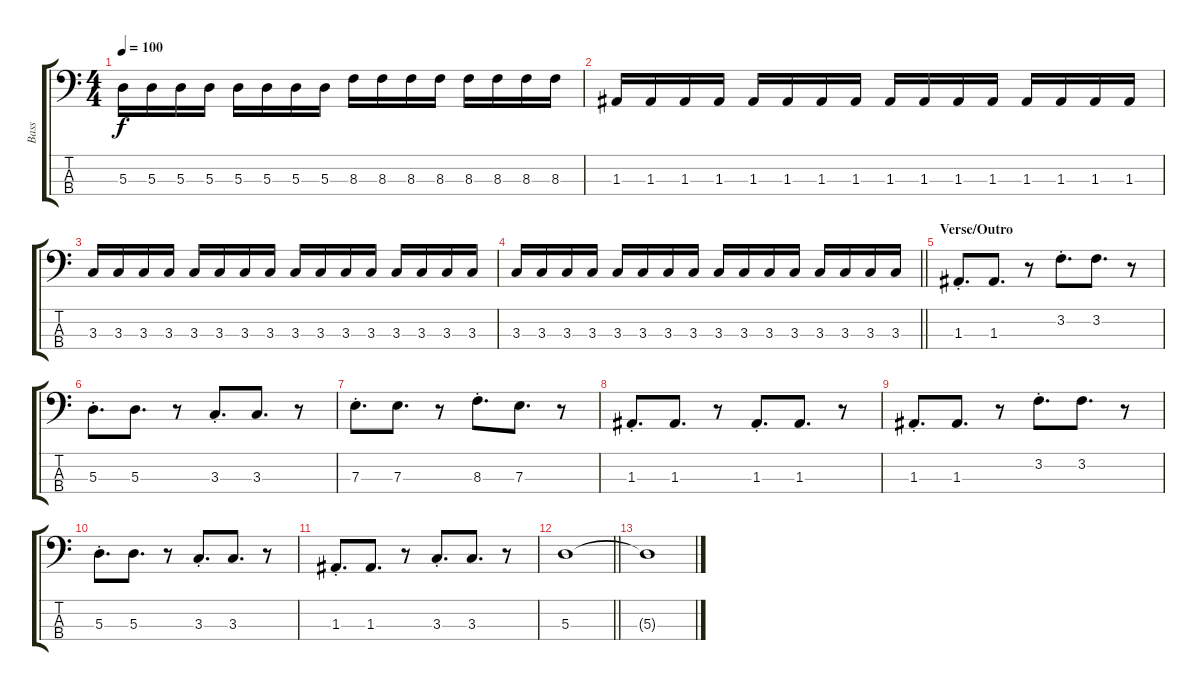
\track ("Bass" "Bass") {instrument electricbasspick}
\staff {score tabs}
\tuning (G2 D2 A1 E1) {hide}
\ts (4 4)
\tempo 100
\clef f4
\ks c
5.3.16{dy f} 5.3.16 5.3.16 5.3.16 5.3.16 5.3.16 5.3.16 5.3.16 8.3.16 8.3.16 8.3.16 8.3.16 8.3.16 8.3.16 8.3.16 8.3.16 |
1.3.16 1.3.16 1.3.16 1.3.16 1.3.16 1.3.16 1.3.16 1.3.16 1.3.16 1.3.16 1.3.16 1.3.16 1.3.16 1.3.16 1.3.16 1.3.16 |
3.3.16 3.3.16 3.3.16 3.3.16 3.3.16 3.3.16 3.3.16 3.3.16 3.3.16 3.3.16 3.3.16 3.3.16 3.3.16 3.3.16 3.3.16 3.3.16 |
\barLineRight lightlight
3.3.16 3.3.16 3.3.16 3.3.16 3.3.16 3.3.16 3.3.16 3.3.16 3.3.16 3.3.16 3.3.16 3.3.16 3.3.16 3.3.16 3.3.16 3.3.16 |
\section ("" "Verse/Outro")
1.3{st}.8{d} 1.3.8{d} r.8 3.2{st}.8{d} 3.2.8{d} r.8 |
5.3{st}.8{d} 5.3.8{d} r.8 3.3{st}.8{d} 3.3.8{d} r.8 |
7.3{st}.8{d} 7.3.8{d} r.8 8.3{st}.8{d} 7.3.8{d} r.8 |
1.3{st}.8{d} 1.3.8{d} r.8 1.3{st}.8{d} 1.3.8{d} r.8 |
1.3{st}.8{d} 1.3.8{d} r.8 3.2{st}.8{d} 3.2.8{d} r.8 |
5.3{st}.8{d} 5.3.8{d} r.8 3.3{st}.8{d} 3.3.8{d} r.8 |
1.3{st}.8{d} 1.3.8{d} r.8 3.3{st}.8{d} 3.3.8{d} r.8 |
\barLineRight lightlight
5.3.1 |
5.3{t}.1
